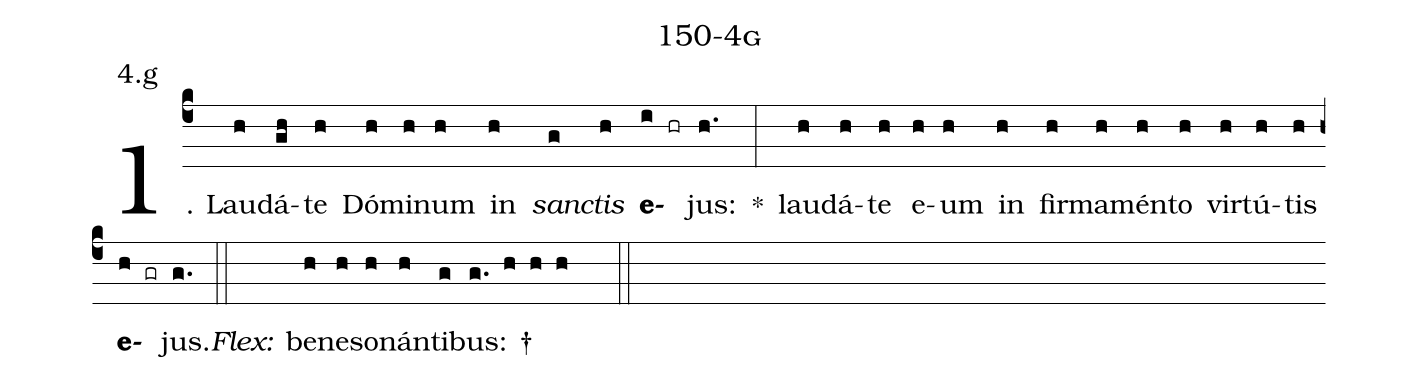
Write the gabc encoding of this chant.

name: 150-4g;
annotation: 4.g;
%%
(c4)1. Lau(h)dá(gh)te(h) Dó(h)mi(h)num(h) in(h) <i>sanc</i>(g)<i>tis</i>(h) <b>e</b>(i hr)jus:(h.) *(:) lau(h)dá(h)te(h) e(h)um(h) in(h) fir(h)ma(h)mén(h)to(h) vir(h)tú(h)tis(h) <b>e</b>(h gr)jus.(g.) (::)
<i>Flex:</i>()  be(h)ne(h)so(h)nán(h)ti(g)bus: †(g. h h h  ::)
